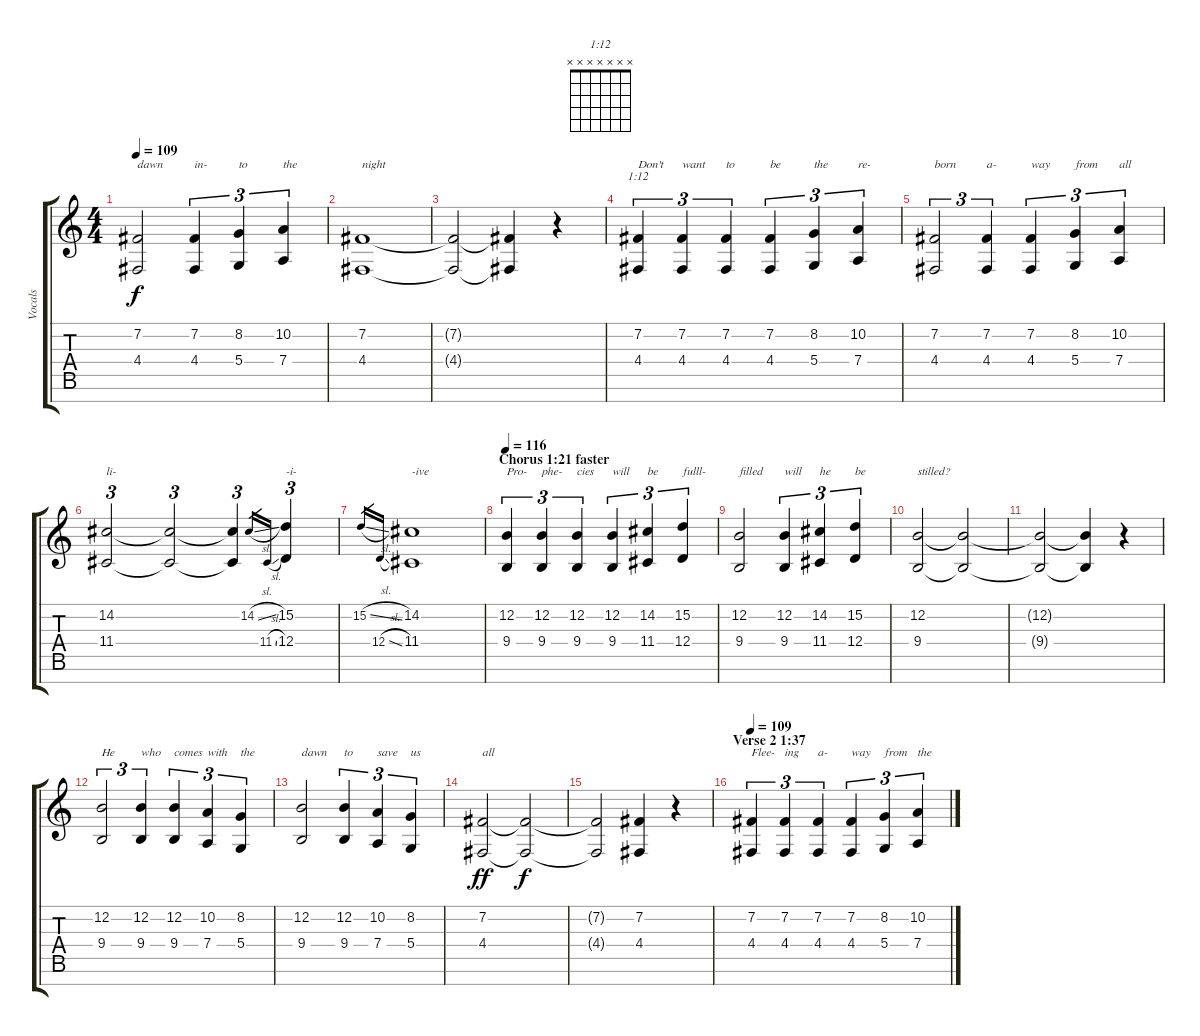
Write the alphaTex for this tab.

\track ("Vocals" "Vocals") {instrument stringensemble1}
\staff {score tabs}
\tuning (E4 B3 G3 D3 A2 E2 B1) {hide}
\chord ("1:12" x x x x x x x)
\ts (4 4)
\tempo 109
\clef g2
\ks c
(7.2 4.4).2{txt "dawn" dy f} (7.2 4.4).4{tu (3 2) txt "in-"} (8.2 5.4).4{tu (3 2) txt "to"} (10.2 7.4).4{tu (3 2) txt "the"} |
(7.2 4.4).1{txt "night"} |
(7.2{t} 4.4{t}).2 (7.2{t} 4.4{t}).4 r.4 |
(7.2 4.4).4{tu (3 2) ch "1:12" txt "Don't"} (7.2 4.4).4{tu (3 2) txt "want"} (7.2 4.4).4{tu (3 2) txt "to"} (7.2 4.4).4{tu (3 2) txt "be"} (8.2 5.4).4{tu (3 2) txt "the"} (10.2 7.4).4{tu (3 2) txt "re-"} |
(7.2 4.4).2{tu (3 2) txt "born"} (7.2 4.4).4{tu (3 2) txt "a-"} (7.2 4.4).4{tu (3 2) txt "way"} (8.2 5.4).4{tu (3 2) txt "from"} (10.2 7.4).4{tu (3 2) txt "all"} |
(14.2 11.4).2{tu (3 2) txt "li-"} (14.2{t} 11.4{t}).2{tu (3 2)} (14.2{t} 11.4{t}).4{tu (3 2)} 14.2{sl}.16{gr} 11.4{sl}.16{gr} (15.2 12.4).4{tu (3 2) txt "-i-"} |
15.2{sl}.16{gr} 12.4{sl}.16{gr} (14.2 11.4).1{txt "-ive"} |
\section ("" "Chorus 1:21 faster")
\tempo 116
(12.2 9.4).4{tu (3 2) txt "Pro-" volume 15} (12.2 9.4).4{tu (3 2) txt "phe-"} (12.2 9.4).4{tu (3 2) txt "cies"} (12.2 9.4).4{tu (3 2) txt "will"} (14.2 11.4).4{tu (3 2) txt "be"} (15.2 12.4).4{tu (3 2) txt "fulll-"} |
(12.2 9.4).2{txt "filled"} (12.2 9.4).4{tu (3 2) txt "will"} (14.2 11.4).4{tu (3 2) txt "he "} (15.2 12.4).4{tu (3 2) txt "be"} |
(12.2 9.4).2{txt "stilled?"} (12.2{t} 9.4{t}).2 |
(12.2{t} 9.4{t}).2 (12.2{t} 9.4{t}).4 r.4 |
(12.2 9.4).2{tu (3 2) txt "He"} (12.2 9.4).4{tu (3 2) txt "who"} (12.2 9.4).4{tu (3 2) txt "comes"} (10.2 7.4).4{tu (3 2) txt "with"} (8.2 5.4).4{tu (3 2) txt "the"} |
(12.2 9.4).2{txt "dawn"} (12.2 9.4).4{tu (3 2) txt "to"} (10.2 7.4).4{tu (3 2) txt "save"} (8.2 5.4).4{tu (3 2) txt "us"} |
(7.2 4.4).2{txt "all" dy ff} (7.2{t} 4.4{t}).2{dy f} |
(7.2{t} 4.4{t}).2 (7.2 4.4).4 r.4 |
\section ("" "Verse 2 1:37")
\tempo 109
(7.2 4.4).4{tu (3 2) txt "Flee-" volume 13} (7.2 4.4).4{tu (3 2) txt "ing"} (7.2 4.4).4{tu (3 2) txt "a-"} (7.2 4.4).4{tu (3 2) txt "way"} (8.2 5.4).4{tu (3 2) txt "from"} (10.2 7.4).4{tu (3 2) txt "the"}
